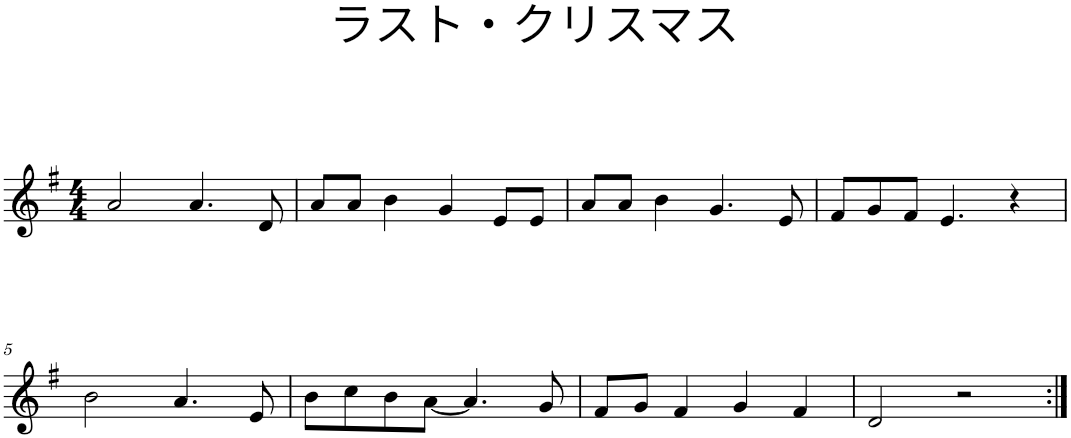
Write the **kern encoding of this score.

**kern
*part1
*staff1
*I"Piano
*I'Pno.
*clefG2
*k[f#]
*M4/4
=1
2a/
4.a/
8d/
=2
8a/L
8a/J
4b\
4g/
8e/L
8e/J
=3
8a/L
8a/J
4b\
4.g/
8e/
=4
8f#/L
8g/
8f#/J
4.e/
4r
!!LO:LB:g=z
=5
2b\
4.a/
8e/
=6
8b\L
8cc\
8b\
[<8a\J
4.a/]
8g/
=7
8f#/L
8g/J
4f#/
4g/
4f#/
=8
2d/
2r
=:|!
*-
